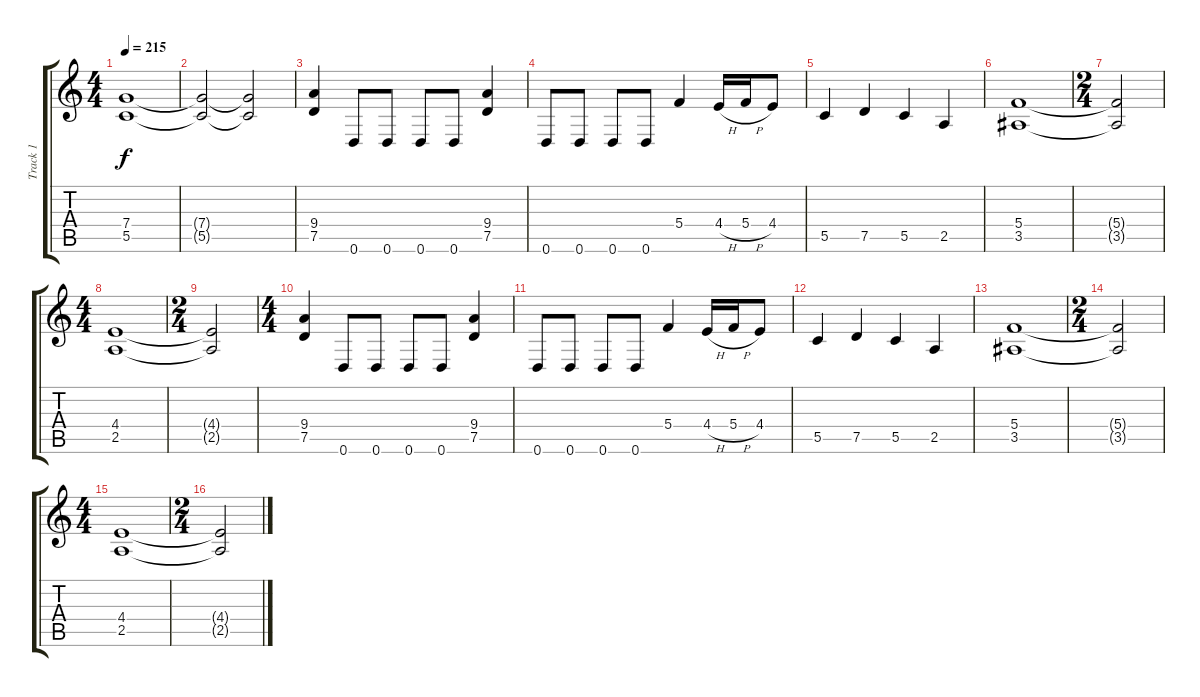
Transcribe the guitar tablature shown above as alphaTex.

\track ("Track 1" "Track 1") {instrument distortionguitar}
\staff {score tabs}
\tuning (D4 A3 F3 C3 G2 D2) {hide}
\ts (4 4)
\tempo 215
\clef g2
\ks c
(7.4{t} 5.5{t}).1{dy f} |
(7.4{t} 5.5{t}).2 (7.4{t} 5.5{t}).2 |
(9.4 7.5).4 0.6.8 0.6.8 0.6.8 0.6.8 (9.4 7.5).4 |
0.6.8 0.6.8 0.6.8 0.6.8 5.4.4 4.4{h}.16 5.4{h}.16 4.4.8 |
5.5.4 7.5.4 5.5.4 2.5.4 |
(5.4 3.5).1 |
\ts (2 4)
(5.4{t} 3.5{t}).2 |
\ts (4 4)
(4.4 2.5).1 |
\ts (2 4)
(4.4{t} 2.5{t}).2 |
\ts (4 4)
(9.4 7.5).4 0.6.8 0.6.8 0.6.8 0.6.8 (9.4 7.5).4 |
0.6.8 0.6.8 0.6.8 0.6.8 5.4.4 4.4{h}.16 5.4{h}.16 4.4.8 |
5.5.4 7.5.4 5.5.4 2.5.4 |
(5.4 3.5).1 |
\ts (2 4)
(5.4{t} 3.5{t}).2 |
\ts (4 4)
(4.4 2.5).1 |
\ts (2 4)
(4.4{t} 2.5{t}).2
